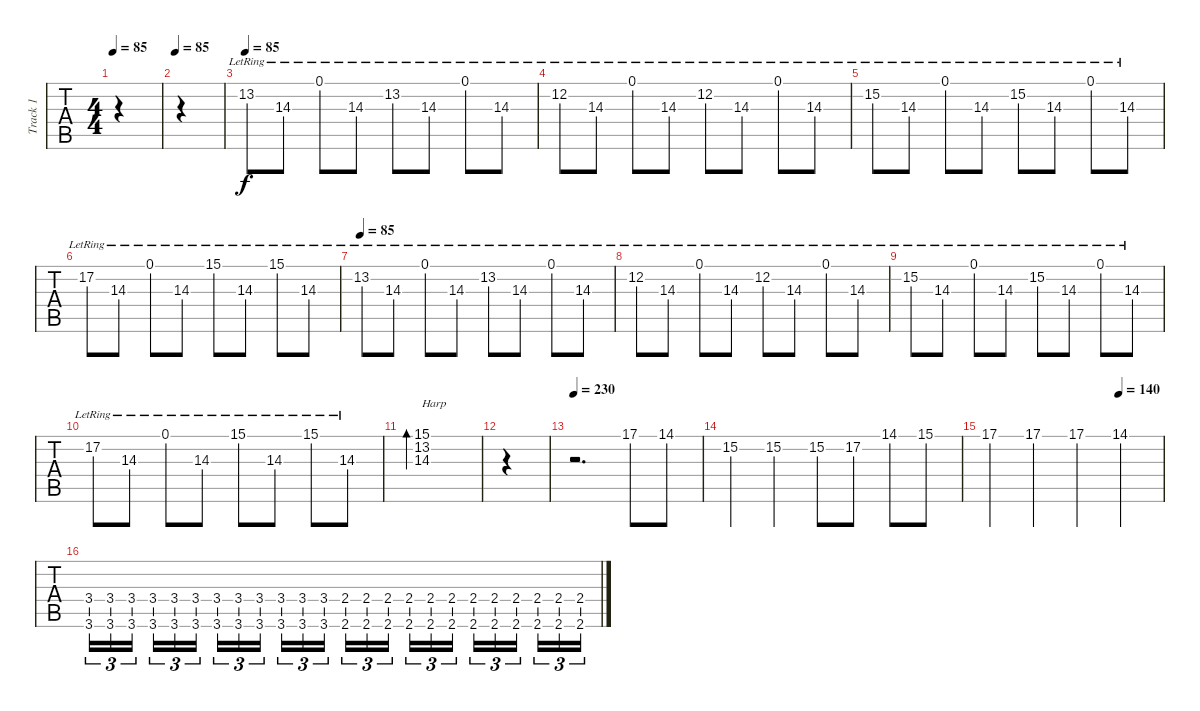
\track ("Track 1" "Track 1") {instrument distortionguitar}
\staff {tabs}
\tuning (Db4 Ab3 E3 B2 Gb2 B1) {hide}
\ts (4 4)
\tempo 85
\clef g2
\ks c
|
\tempo 85
|
\tempo 85
13.2{lr}.8 14.3{lr}.8 0.1{lr}.8 14.3{lr}.8 13.2{lr}.8 14.3{lr}.8 0.1{lr}.8 14.3{lr}.8 |
12.2{lr}.8 14.3{lr}.8 0.1{lr}.8 14.3{lr}.8 12.2{lr}.8 14.3{lr}.8 0.1{lr}.8 14.3{lr}.8 |
15.2{lr}.8 14.3{lr}.8 0.1{lr}.8 14.3{lr}.8 15.2{lr}.8 14.3{lr}.8 0.1{lr}.8 14.3{lr}.8 |
17.2{lr}.8 14.3{lr}.8 0.1{lr}.8 14.3{lr}.8 15.1{lr}.8 14.3{lr}.8 15.1{lr}.8 14.3{lr}.8 |
\tempo 85
13.2{lr}.8 14.3{lr}.8 0.1{lr}.8 14.3{lr}.8 13.2{lr}.8 14.3{lr}.8 0.1{lr}.8 14.3{lr}.8 |
12.2{lr}.8 14.3{lr}.8 0.1{lr}.8 14.3{lr}.8 12.2{lr}.8 14.3{lr}.8 0.1{lr}.8 14.3{lr}.8 |
15.2{lr}.8 14.3{lr}.8 0.1{lr}.8 14.3{lr}.8 15.2{lr}.8 14.3{lr}.8 0.1{lr}.8 14.3{lr}.8 |
17.2{lr}.8 14.3{lr}.8 0.1{lr}.8 14.3{lr}.8 15.1{lr}.8 14.3{lr}.8 15.1{lr}.8 14.3{lr}.8 |
(15.1 13.2 14.3).1{bd 480 txt "Harp"} |
|
\tempo 230
r.2{d instrument trumpet} 17.1.8 14.1.8 |
15.2.4 15.2.4 15.2.8 17.2.8 14.1.8 15.1.8 |
\tempo (140 0.75)
17.1.4 17.1.4 17.1.4 14.1.4 |
(3.4 3.6).16{tu (3 2) instrument distortionguitar} (3.4 3.6).16{tu (3 2)} (3.4 3.6).16{tu (3 2) beam splitsecondary} (3.4 3.6).16{tu (3 2)} (3.4 3.6).16{tu (3 2)} (3.4 3.6).16{tu (3 2)} (3.4 3.6).16{tu (3 2)} (3.4 3.6).16{tu (3 2)} (3.4 3.6).16{tu (3 2) beam splitsecondary} (3.4 3.6).16{tu (3 2)} (3.4 3.6).16{tu (3 2)} (3.4 3.6).16{tu (3 2)} (2.4 2.6).16{tu (3 2)} (2.4 2.6).16{tu (3 2)} (2.4 2.6).16{tu (3 2) beam splitsecondary} (2.4 2.6).16{tu (3 2)} (2.4 2.6).16{tu (3 2)} (2.4 2.6).16{tu (3 2)} (2.4 2.6).16{tu (3 2)} (2.4 2.6).16{tu (3 2)} (2.4 2.6).16{tu (3 2) beam splitsecondary} (2.4 2.6).16{tu (3 2)} (2.4 2.6).16{tu (3 2)} (2.4 2.6).16{tu (3 2)}
